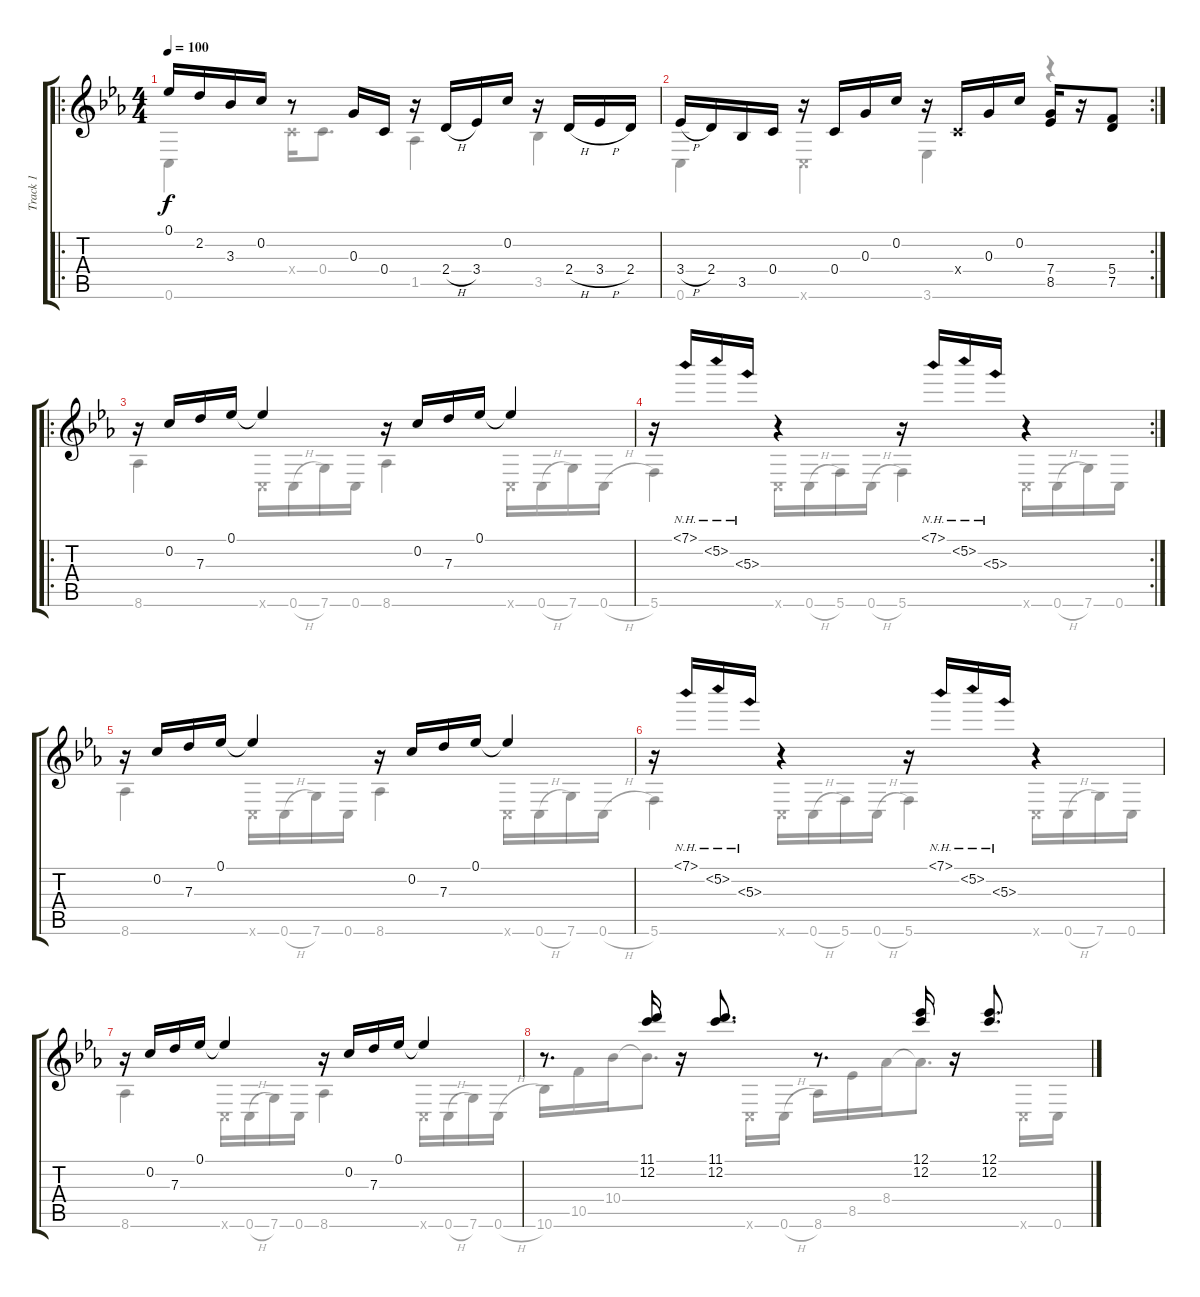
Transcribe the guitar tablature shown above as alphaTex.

\track ("Track 1" "Track 1") {instrument acousticguitarsteel}
\staff {score tabs}
\tuning (Eb4 C4 G3 C3 G2 C2) {hide}
\voice
\ro
\ts (4 4)
\tempo 100
\clef g2
\ks cminor
0.1.16{dy f instrument acousticguitarsteel} 2.2.16 3.3.16 0.2.16 r.8 0.3.16 0.4.16 r.16 2.4{h}.16 3.4.16 0.2.16 r.16 2.4{h}.16 3.4{h}.16 2.4.16 |
\rc 2
3.4{h}.16 2.4.16 3.5.16 0.4.16 r.16 0.4.16 0.3.16 0.2.16 r.16 0.4{x}.16 0.3.16 0.2.16 (7.4 8.5).16 r.16 (5.4 7.5).8 |
\ro
r.16 0.2.16 7.3.16 0.1.16 0.1{t}.4 r.16 0.2.16 7.3.16 0.1.16 0.1{t}.4 |
\rc 2
r.16 7.1{nh}.16 5.2{nh}.16 5.3{nh}.16 r.4 r.16 7.1{nh}.16 5.2{nh}.16 5.3{nh}.16 r.4 |
r.16 0.2.16 7.3.16 0.1.16 0.1{t}.4 r.16 0.2.16 7.3.16 0.1.16 0.1{t}.4 |
r.16 7.1{nh}.16 5.2{nh}.16 5.3{nh}.16 r.4 r.16 7.1{nh}.16 5.2{nh}.16 5.3{nh}.16 r.4 |
r.16 0.2.16 7.3.16 0.1.16 0.1{t}.4 r.16 0.2.16 7.3.16 0.1.16 0.1{t}.4 |
r.8{d} (11.1 12.2).16 r.16 (11.1 12.2).8{d} r.8{d} (12.1 12.2).16 r.16 (12.1 12.2).8{d}
\voice
\clef g2
\ottava regular
\simile none
\ks cminor
0.6.4{dy f} 0.4{x}.16 0.4.8{d} 1.5.4 3.5.4 |
0.6.4 0.6{x}.4 3.6.4 r.4 |
8.6.4 0.6{x}.16 0.6{h}.16 7.6.16 0.6.16 8.6.4 0.6{x}.16 0.6{h}.16 7.6.16 0.6{h}.16 |
5.6.4 0.6{x}.16 0.6{h}.16 5.6.16 0.6{h}.16 5.6.4 0.6{x}.16 0.6{h}.16 7.6.16 0.6.16 |
8.6.4 0.6{x}.16 0.6{h}.16 7.6.16 0.6.16 8.6.4 0.6{x}.16 0.6{h}.16 7.6.16 0.6{h}.16 |
5.6.4 0.6{x}.16 0.6{h}.16 5.6.16 0.6{h}.16 5.6.4 0.6{x}.16 0.6{h}.16 7.6.16 0.6.16 |
8.6.4 0.6{x}.16 0.6{h}.16 7.6.16 0.6.16 8.6.4 0.6{x}.16 0.6{h}.16 7.6.16 0.6{h}.16 |
10.6.16 10.5.16 10.4.16 10.4{t}.8{d} 0.6{x}.16 0.6{h}.16 8.6.16 8.5.16 8.4.16 8.4{t}.8{d} 0.6{x}.16 0.6{h}.16
